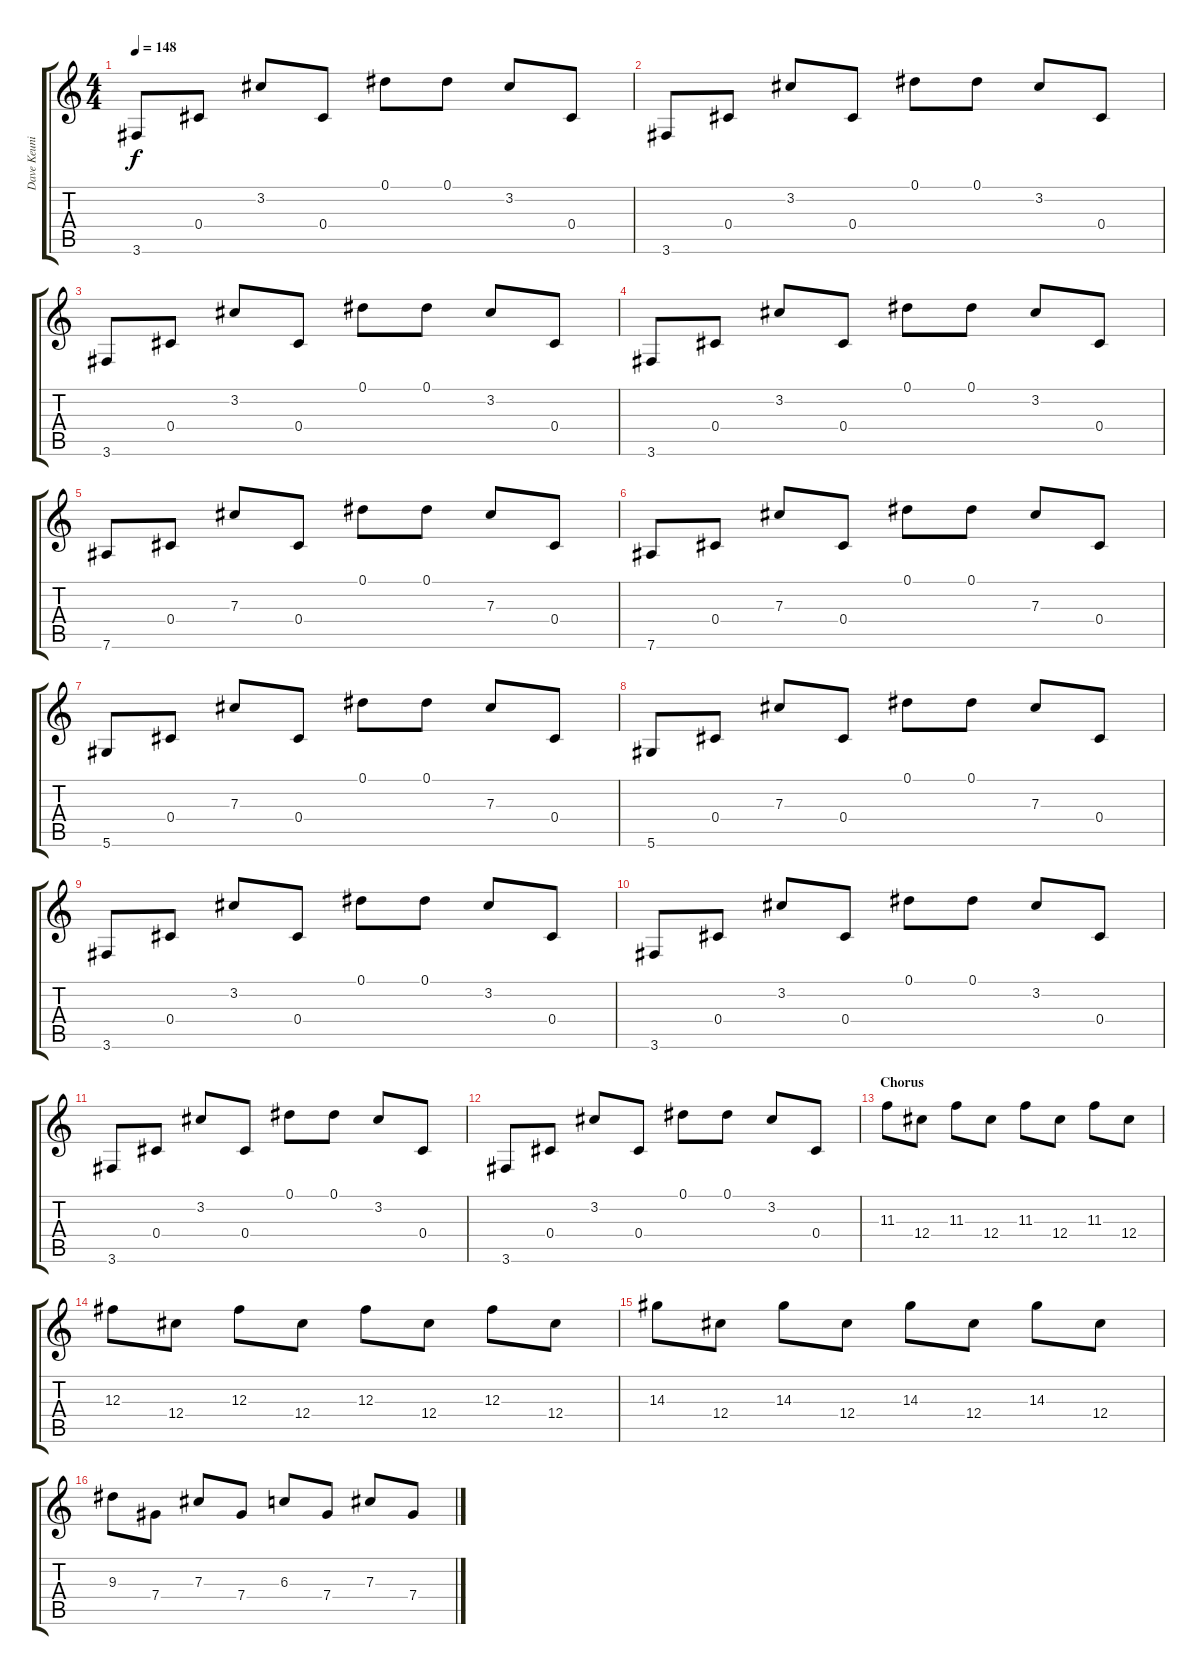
\track ("Dave Keuning - Lead Guitar (Right)" "Dave Keuni") {instrument overdrivenguitar}
\staff {score tabs}
\tuning (Eb4 Bb3 Gb3 Db3 Ab2 Eb2) {hide}
\ts (4 4)
\tempo 148
\clef g2
\ks c
3.6.8{dy f} 0.4.8 3.2.8 0.4.8 0.1.8 0.1.8 3.2.8 0.4.8 |
3.6.8 0.4.8 3.2.8 0.4.8 0.1.8 0.1.8 3.2.8 0.4.8 |
3.6.8 0.4.8 3.2.8 0.4.8 0.1.8 0.1.8 3.2.8 0.4.8 |
3.6.8 0.4.8 3.2.8 0.4.8 0.1.8 0.1.8 3.2.8 0.4.8 |
7.6.8 0.4.8 7.3.8 0.4.8 0.1.8 0.1.8 7.3.8 0.4.8 |
7.6.8 0.4.8 7.3.8 0.4.8 0.1.8 0.1.8 7.3.8 0.4.8 |
5.6.8 0.4.8 7.3.8 0.4.8 0.1.8 0.1.8 7.3.8 0.4.8 |
5.6.8 0.4.8 7.3.8 0.4.8 0.1.8 0.1.8 7.3.8 0.4.8 |
3.6.8 0.4.8 3.2.8 0.4.8 0.1.8 0.1.8 3.2.8 0.4.8 |
3.6.8 0.4.8 3.2.8 0.4.8 0.1.8 0.1.8 3.2.8 0.4.8 |
3.6.8 0.4.8 3.2.8 0.4.8 0.1.8 0.1.8 3.2.8 0.4.8 |
3.6.8 0.4.8 3.2.8 0.4.8 0.1.8 0.1.8 3.2.8 0.4.8 |
\section ("" "Chorus")
11.3.8 12.4.8 11.3.8 12.4.8 11.3.8 12.4.8 11.3.8 12.4.8 |
12.3.8 12.4.8 12.3.8 12.4.8 12.3.8 12.4.8 12.3.8 12.4.8 |
14.3.8 12.4.8 14.3.8 12.4.8 14.3.8 12.4.8 14.3.8 12.4.8 |
9.3.8 7.4.8 7.3.8 7.4.8 6.3.8 7.4.8 7.3.8 7.4.8
